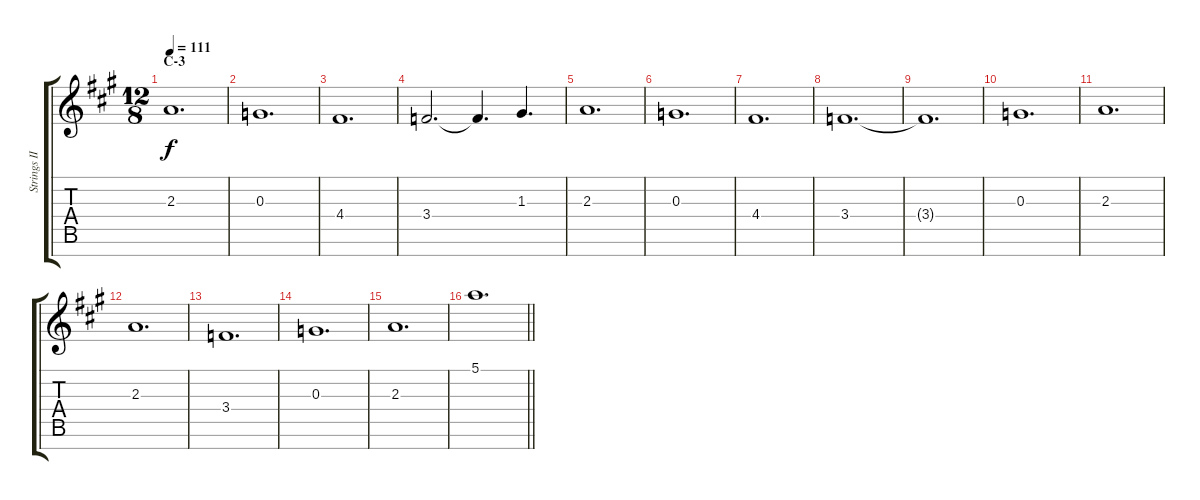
\track ("Strings II" "Strings II") {instrument stringensemble1}
\staff {score tabs}
\tuning (E5 B4 G4 D4 A3 E3 B2) {hide}
\ts (12 8)
\section ("" "C-3")
\tempo 111
\clef g2
\ks a
2.3.1{d dy f} |
0.3.1{d} |
4.4.1{d} |
3.4.2{d} 3.4{t}.4{d} 1.3.4{d} |
2.3.1{d} |
0.3.1{d} |
4.4.1{d} |
3.4.1{d} |
3.4{t}.1{d} |
0.3.1{d} |
2.3.1{d} |
2.3.1{d} |
3.4.1{d} |
0.3.1{d} |
2.3.1{d} |
\barLineRight lightlight
5.1.1{d}
